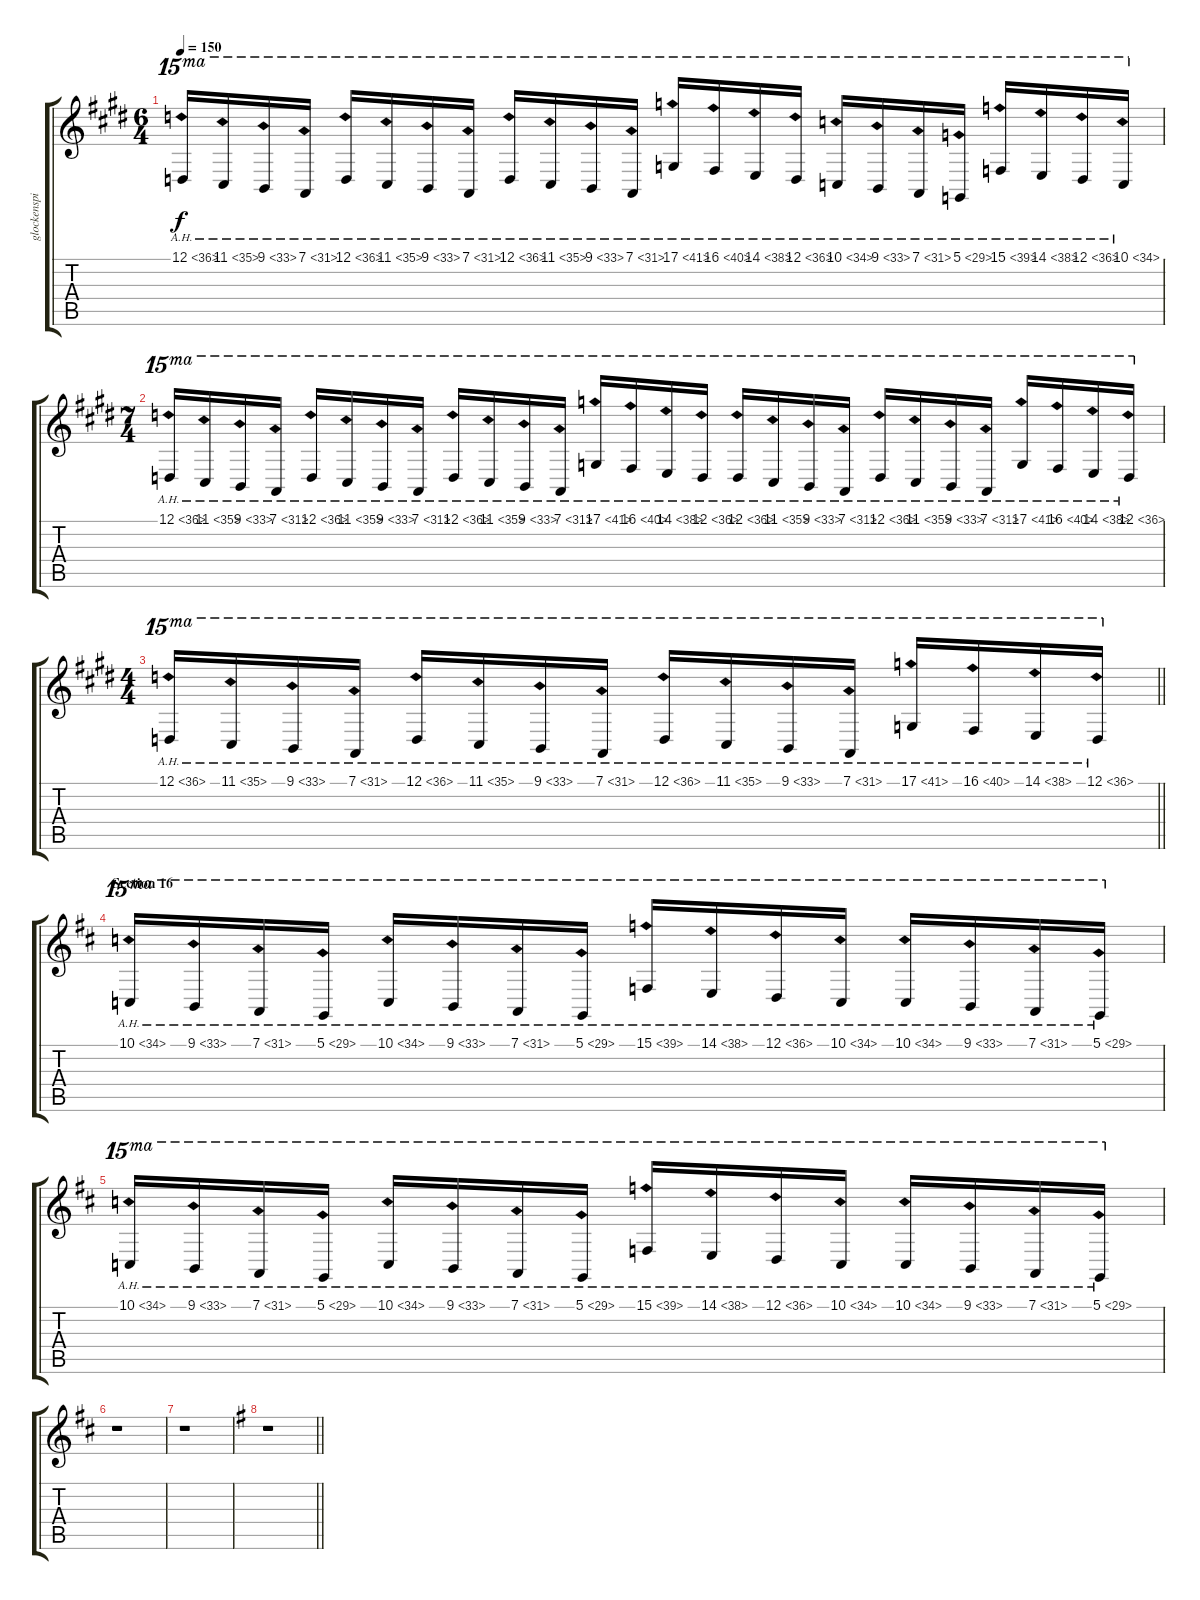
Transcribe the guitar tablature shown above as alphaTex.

\track ("glockenspiel" "glockenspi") {instrument glockenspiel}
\staff {score tabs}
\tuning (D4 A3 F3 C3 G2 D2) {hide}
\ts (6 4)
\tempo 150
\clef g2
\ks c#minor
12.1{ah 24}.16{ot 15ma dy f} 11.1{ah 24}.16{ot 15ma} 9.1{ah 24}.16{ot 15ma} 7.1{ah 24}.16{ot 15ma} 12.1{ah 24}.16{ot 15ma} 11.1{ah 24}.16{ot 15ma} 9.1{ah 24}.16{ot 15ma} 7.1{ah 24}.16{ot 15ma} 12.1{ah 24}.16{ot 15ma} 11.1{ah 24}.16{ot 15ma} 9.1{ah 24}.16{ot 15ma} 7.1{ah 24}.16{ot 15ma} 17.1{ah 24}.16{ot 15ma} 16.1{ah 24}.16{ot 15ma} 14.1{ah 24}.16{ot 15ma} 12.1{ah 24}.16{ot 15ma} 10.1{ah 24}.16{ot 15ma} 9.1{ah 24}.16{ot 15ma} 7.1{ah 24}.16{ot 15ma} 5.1{ah 24}.16{ot 15ma} 15.1{ah 24}.16{ot 15ma} 14.1{ah 24}.16{ot 15ma} 12.1{ah 24}.16{ot 15ma} 10.1{ah 24}.16{ot 15ma} |
\ts (7 4)
12.1{ah 24}.16{ot 15ma} 11.1{ah 24}.16{ot 15ma} 9.1{ah 24}.16{ot 15ma} 7.1{ah 24}.16{ot 15ma} 12.1{ah 24}.16{ot 15ma} 11.1{ah 24}.16{ot 15ma} 9.1{ah 24}.16{ot 15ma} 7.1{ah 24}.16{ot 15ma} 12.1{ah 24}.16{ot 15ma} 11.1{ah 24}.16{ot 15ma} 9.1{ah 24}.16{ot 15ma} 7.1{ah 24}.16{ot 15ma} 17.1{ah 24}.16{ot 15ma} 16.1{ah 24}.16{ot 15ma} 14.1{ah 24}.16{ot 15ma} 12.1{ah 24}.16{ot 15ma} 12.1{ah 24}.16{ot 15ma} 11.1{ah 24}.16{ot 15ma} 9.1{ah 24}.16{ot 15ma} 7.1{ah 24}.16{ot 15ma} 12.1{ah 24}.16{ot 15ma} 11.1{ah 24}.16{ot 15ma} 9.1{ah 24}.16{ot 15ma} 7.1{ah 24}.16{ot 15ma} 17.1{ah 24}.16{ot 15ma} 16.1{ah 24}.16{ot 15ma} 14.1{ah 24}.16{ot 15ma} 12.1{ah 24}.16{ot 15ma} |
\ts (4 4)
\barLineRight lightlight
12.1{ah 24}.16{ot 15ma} 11.1{ah 24}.16{ot 15ma} 9.1{ah 24}.16{ot 15ma} 7.1{ah 24}.16{ot 15ma} 12.1{ah 24}.16{ot 15ma} 11.1{ah 24}.16{ot 15ma} 9.1{ah 24}.16{ot 15ma} 7.1{ah 24}.16{ot 15ma} 12.1{ah 24}.16{ot 15ma} 11.1{ah 24}.16{ot 15ma} 9.1{ah 24}.16{ot 15ma} 7.1{ah 24}.16{ot 15ma} 17.1{ah 24}.16{ot 15ma} 16.1{ah 24}.16{ot 15ma} 14.1{ah 24}.16{ot 15ma} 12.1{ah 24}.16{ot 15ma} |
\section ("" "Section 16")
\ks bminor
10.1{ah 24}.16{ot 15ma} 9.1{ah 24}.16{ot 15ma} 7.1{ah 24}.16{ot 15ma} 5.1{ah 24}.16{ot 15ma} 10.1{ah 24}.16{ot 15ma} 9.1{ah 24}.16{ot 15ma} 7.1{ah 24}.16{ot 15ma} 5.1{ah 24}.16{ot 15ma} 15.1{ah 24}.16{ot 15ma} 14.1{ah 24}.16{ot 15ma} 12.1{ah 24}.16{ot 15ma} 10.1{ah 24}.16{ot 15ma} 10.1{ah 24}.16{ot 15ma} 9.1{ah 24}.16{ot 15ma} 7.1{ah 24}.16{ot 15ma} 5.1{ah 24}.16{ot 15ma} |
10.1{ah 24}.16{ot 15ma} 9.1{ah 24}.16{ot 15ma} 7.1{ah 24}.16{ot 15ma} 5.1{ah 24}.16{ot 15ma} 10.1{ah 24}.16{ot 15ma} 9.1{ah 24}.16{ot 15ma} 7.1{ah 24}.16{ot 15ma} 5.1{ah 24}.16{ot 15ma} 15.1{ah 24}.16{ot 15ma} 14.1{ah 24}.16{ot 15ma} 12.1{ah 24}.16{ot 15ma} 10.1{ah 24}.16{ot 15ma} 10.1{ah 24}.16{ot 15ma} 9.1{ah 24}.16{ot 15ma} 7.1{ah 24}.16{ot 15ma} 5.1{ah 24}.16{ot 15ma} |
r.1 |
r.1 |
\barLineRight lightlight
\ks eminor
r.1
